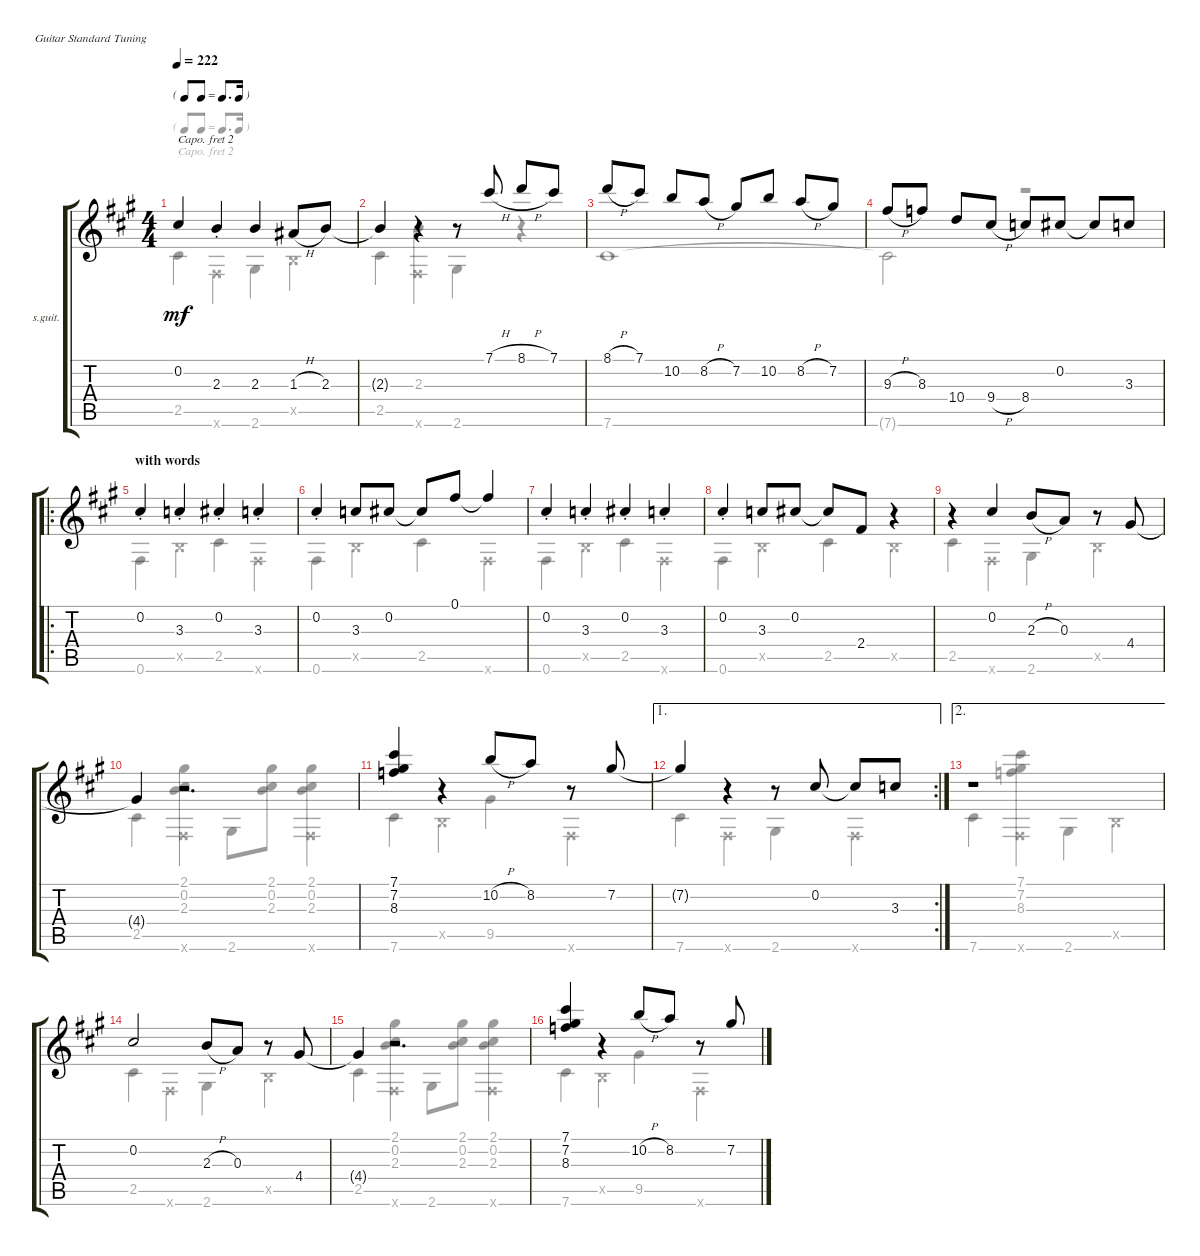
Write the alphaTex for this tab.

\defaultSystemsLayout 4
\bracketExtendMode groupsimilarinstruments
\firstSystemTrackNameOrientation horizontal
\otherSystemsTrackNameOrientation horizontal
\chordDiagramsInScore
\track ("Steel Guitar" "s.guit.") {instrument acousticguitarsteel}
\staff {score tabs}
\capo 2
\tuning (E4 B3 G3 D3 A2 E2)
\voice
\ts (4 4)
\tf dotted8th
\tempo 222
\clef g2
\ks f#minor
0.2.4{dy mf} 2.3{st}.4 2.3.4 1.3{h}.8 2.3.8 |
2.3{t}.4 r.4 r.8 7.1{h}.8 8.1{h}.8 7.1.8 |
8.1{h}.8 7.1.8 10.2.8 8.2{h}.8 7.2.8 10.2.8 8.2{h}.8 7.2.8 |
9.3{h}.8 8.3.8 10.4.8 9.4{h}.8 8.4.8 0.2.8 0.2{t}.8 3.3.8 |
\ro
\section ("" "with words")
0.2{st}.4 3.3{st}.4 0.2{st}.4 3.3{st}.4 |
0.2{st}.4 3.3.8 0.2.8 0.2{t}.8 0.1.8 0.1{t}.4 |
0.2{st}.4 3.3{st}.4 0.2{st}.4 3.3{st}.4 |
0.2{st}.4 3.3.8 0.2.8 0.2{t}.8 2.4.8 r.4 |
r.4 0.2.4 2.3{h}.8 0.3.8 r.8 4.4.8 |
4.4{t}.4 r.2{d} |
(7.1 7.2 8.3).4 r.4 10.2{h}.8 8.2.8 r.8 7.2.8 |
\ae 1
\rc 2
7.2{t}.4 r.4 r.8 0.2.8 0.2{t}.8 3.3.8 |
\ae 2
r.1 |
0.2.2 2.3{h}.8 0.3.8 r.8 4.4.8 |
4.4{t}.4 r.2{d} |
(7.1 7.2 8.3).4 r.4 10.2{h}.8 8.2.8 r.8 7.2.8
\voice
\clef g2
\ottava regular
\simile none
\ks f#minor
2.5.4{dy mf} 0.6{x}.4 2.6.4 0.5{x}.4 |
2.5.4 (0.6{x} 2.3).4 2.6.4 r.4 |
7.6.1 |
7.6{t}.2 r.2 |
0.6.4 0.5{x}.4 2.5.4 0.6{x}.4 |
0.6.4 0.5{x}.4 2.5.4 0.6{x}.4 |
0.6.4 0.5{x}.4 2.5.4 0.6{x}.4 |
0.6.4 0.5{x}.4 2.5.4 0.5{x}.4 |
2.5.4 0.6{x}.4 2.6.4 0.5{x}.4 |
2.5.4 (0.6{x} 2.1 0.2 2.3).4 2.6.8 (2.1 0.2 2.3).8 (2.1 0.2 2.3 0.6{x}).4 |
7.6.4 0.5{x}.4 9.5.4 0.6{x}.4 |
7.6.4 0.6{x}.4 2.6.4 0.6{x}.4 |
7.6.4 (0.6{x} 7.1 7.2 8.3).4 2.6.4 0.5{x}.4 |
2.5.4 0.6{x}.4 2.6.4 0.5{x}.4 |
2.5.4 (0.6{x} 2.1 0.2 2.3).4 2.6.8 (2.1 0.2 2.3).8 (2.1 0.2 2.3 0.6{x}).4 |
7.6.4 0.5{x}.4 9.5.4 0.6{x}.4
